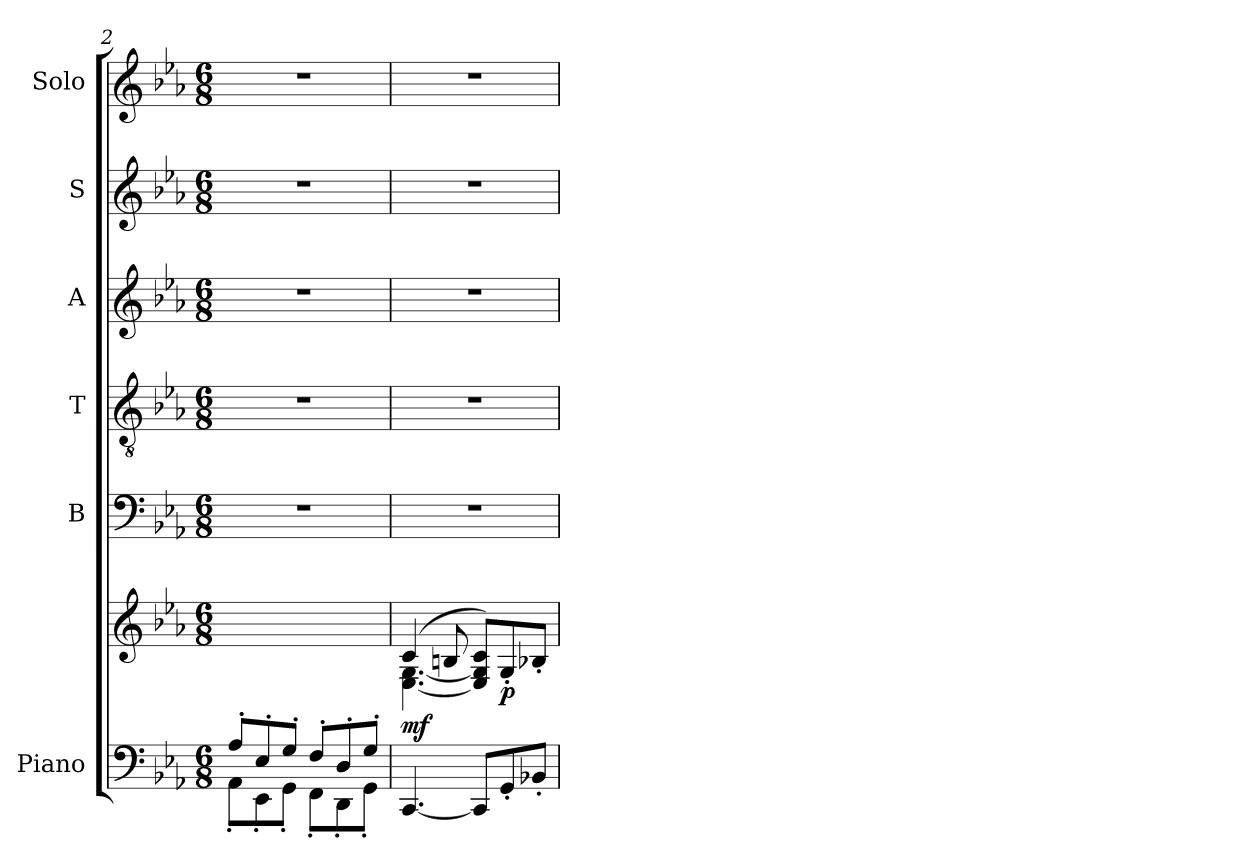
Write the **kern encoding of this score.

**kern	**kern	**dynam	**kern	**kern	**kern	**kern	**kern
*part6	*part6	*part6	*part5	*part4	*part3	*part2	*part1
*staff7	*staff6	*staff6/7	*staff5	*staff4	*staff3	*staff2	*staff1
*I"Piano	*	*	*I"B	*I"T	*I"A	*I"S	*I"Solo
*I'Pno	*	*	*I'B	*I'T	*I'A	*I'S	*
*clefF4	*clefG2	*	*clefF4	*clefGv2	*clefG2	*clefG2	*clefG2
*k[b-e-a-]	*k[b-e-a-]	*	*k[b-e-a-]	*k[b-e-a-]	*k[b-e-a-]	*k[b-e-a-]	*k[b-e-a-]
*M6/8	*M6/8	*	*M6/8	*M6/8	*M6/8	*M6/8	*M6/8
=2	=2	=2	=2	=2	=2	=2	=2
*^	*	*	*	*	*	*	*
8A-'>/L	8AA-'<\L	2.ryy	.	2.r	2.r	2.r	2.r	2.r
8E-'>/	8EE-'<\	.	.	.	.	.	.	.
8G'>/J	8GG'<\J	.	.	.	.	.	.	.
8F'>/L	8FF'<\L	.	.	.	.	.	.	.
8D'>/	8DD'<\	.	.	.	.	.	.	.
8G'>/J	8GG'<\J	.	.	.	.	.	.	.
=3	=3	=3	=3	=3	=3	=3	=3	=3
*	*	*^	*	*	*	*	*	*
!	!	!	!	!LO:DY:b	!	!	!	!	!
*v	*v	*	*	*	*	*	*	*	*
[4.CC/	(4c/	[4.E-\ [4.G\	mf	2.r	2.r	2.r	2.r	2.r
.	8Bn/	.	.	.	.	.	.	.
8CC/L]	8E-/] 8G/] 8c/L)	4.ryy	.	.	.	.	.	.
!	!	!	!LO:DY:b	!	!	!	!	!
8GG'/	8G'/	.	p	.	.	.	.	.
8BB-X'/J	8B-X'/J	.	.	.	.	.	.	.
*	*v	*v	*	*	*	*	*	*
=	=	=	=	=	=	=	=
*-	*-	*-	*-	*-	*-	*-	*-
